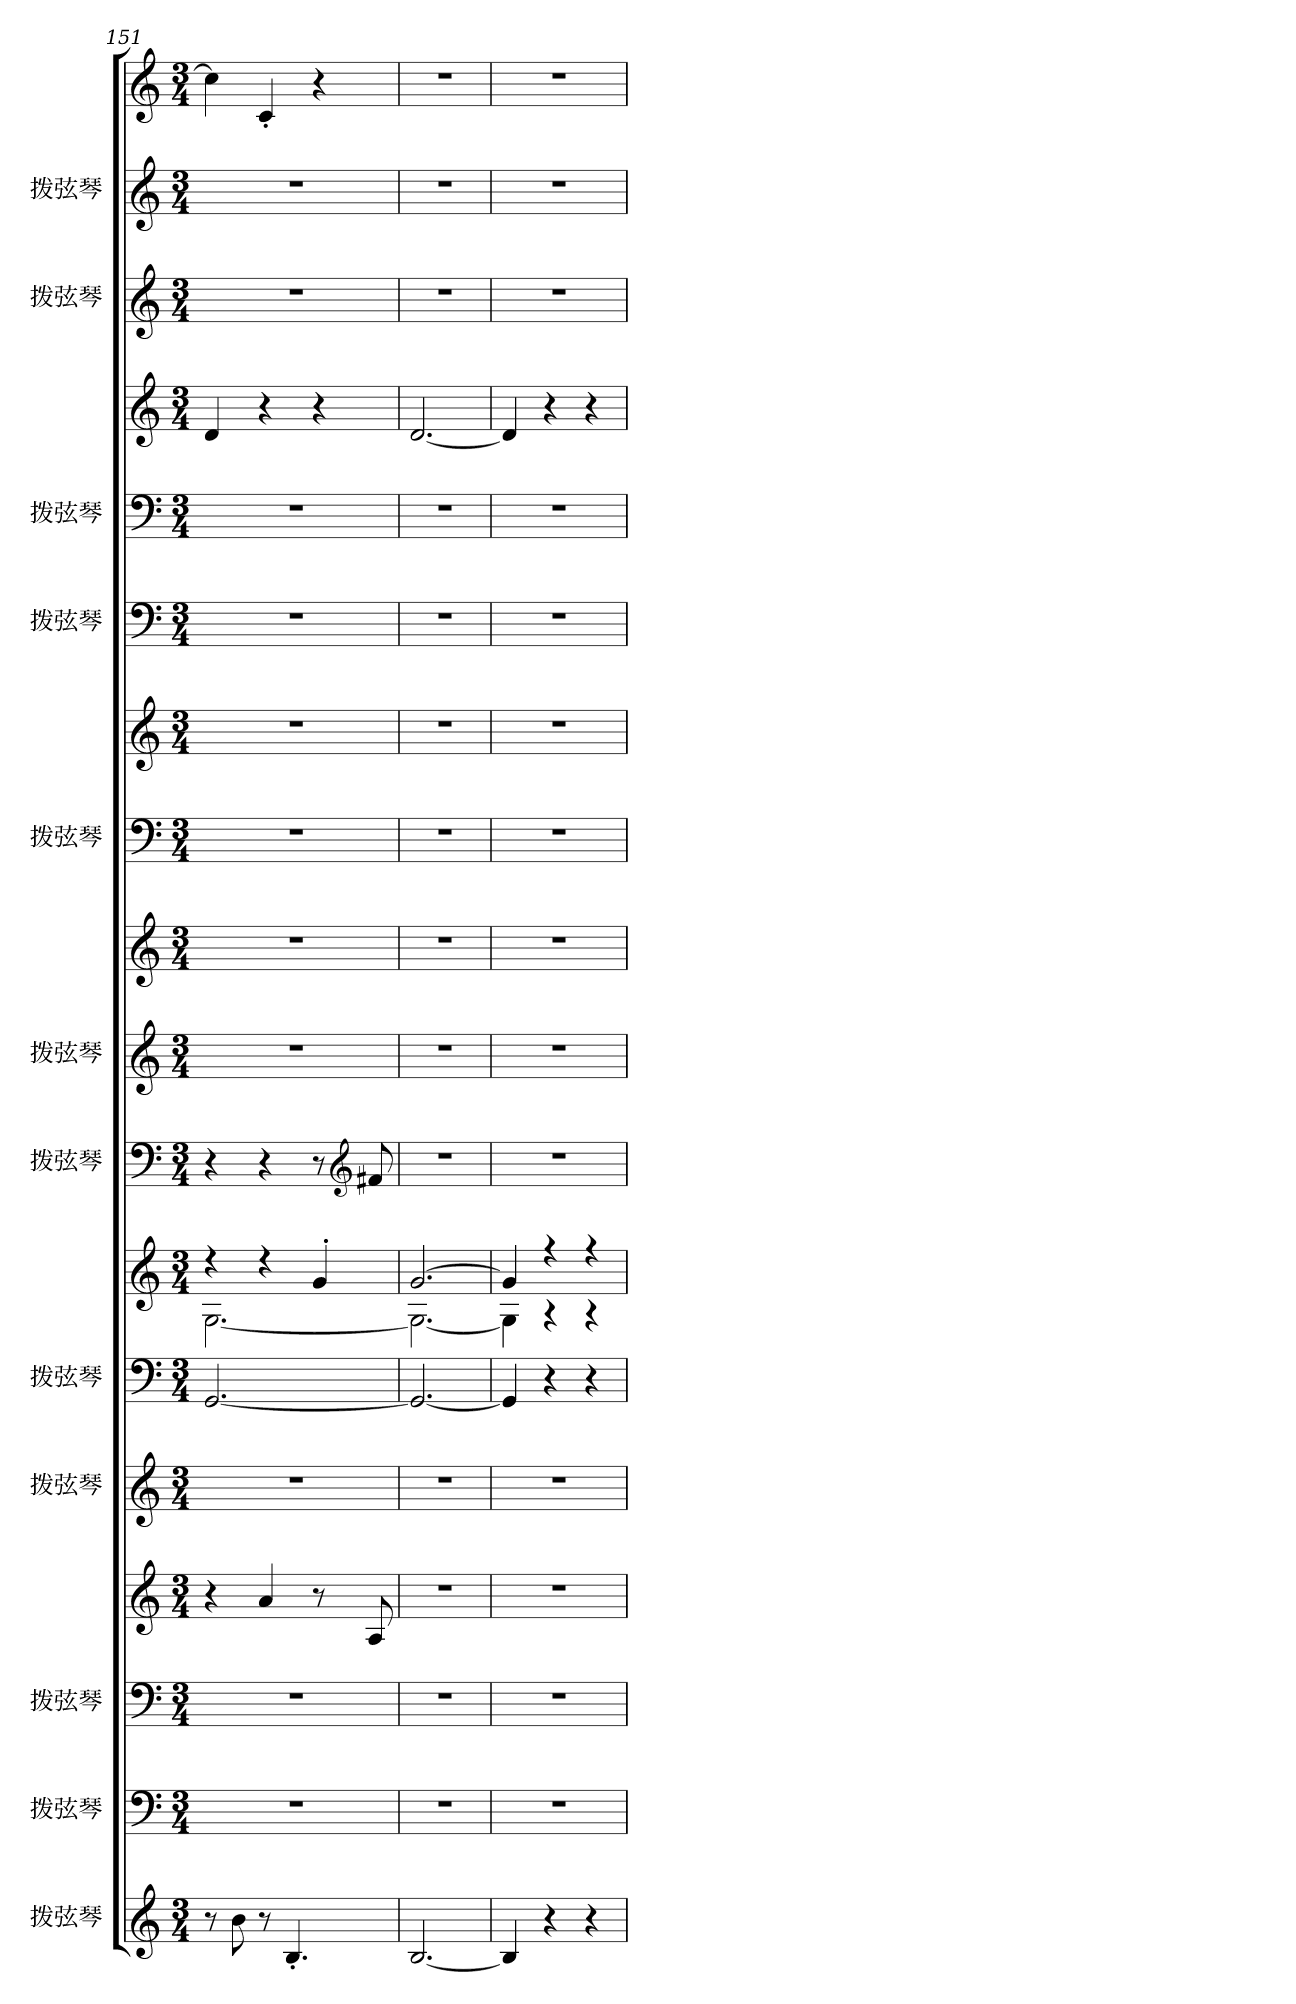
**kern	**kern	**kern	**kern	**kern	**kern	**kern	**kern	**kern	**kern	**kern	**kern	**kern	**kern	**kern	**kern	**kern	**kern
*part12	*part11	*part10	*part10	*part9	*part8	*part8	*part7	*part6	*part6	*part5	*part5	*part4	*part3	*part3	*part2	*part1	*part1
*staff18	*staff17	*staff16	*staff15	*staff14	*staff13	*staff12	*staff11	*staff10	*staff9	*staff8	*staff7	*staff6	*staff5	*staff4	*staff3	*staff2	*staff1
*I"拨弦琴	*I"拨弦琴	*I"拨弦琴	*	*I"拨弦琴	*I"拨弦琴	*	*I"拨弦琴	*I"拨弦琴	*	*I"拨弦琴	*	*I"拨弦琴	*I"拨弦琴	*	*I"拨弦琴	*I"拨弦琴	*
*clefG2	*clefF4	*clefF4	*clefG2	*clefG2	*clefF4	*clefG2	*clefF4	*clefG2	*clefG2	*clefF4	*clefG2	*clefF4	*clefF4	*clefG2	*clefG2	*clefG2	*clefG2
*k[]	*k[]	*k[]	*k[]	*k[]	*k[]	*k[]	*k[]	*k[]	*k[]	*k[]	*k[]	*k[]	*k[]	*k[]	*k[]	*k[]	*k[]
*M3/4	*M3/4	*M3/4	*M3/4	*M3/4	*M3/4	*M3/4	*M3/4	*M3/4	*M3/4	*M3/4	*M3/4	*M3/4	*M3/4	*M3/4	*M3/4	*M3/4	*M3/4
=151	=151	=151	=151	=151	=151	=151	=151	=151	=151	=151	=151	=151	=151	=151	=151	=151	=151
*	*	*	*	*	*	*^	*	*	*	*	*	*	*	*	*	*	*
8r	2.r	2.r	4r	2.r	[2.GG/	4r	[2.G\	4r	2.r	2.r	2.r	2.r	2.r	2.r	4d/	2.r	2.r	4cc\]
8b\	.	.	.	.	.	.	.	.	.	.	.	.	.	.	.	.	.	.
8r	.	.	4a/	.	.	4r	.	4r	.	.	.	.	.	.	4r	.	.	4c'/
4.B'/	.	.	.	.	.	.	.	.	.	.	.	.	.	.	.	.	.	.
.	.	.	8r	.	.	4g'/	.	8r	.	.	.	.	.	.	4r	.	.	4r
*	*	*	*	*	*	*	*	*clefG2	*	*	*	*	*	*	*	*	*	*
.	.	.	8A/	.	.	.	.	8f#X/	.	.	.	.	.	.	.	.	.	.
=152	=152	=152	=152	=152	=152	=152	=152	=152	=152	=152	=152	=152	=152	=152	=152	=152	=152	=152
[2.B/	2.r	2.r	2.r	2.r	2.GG/_	[2.g/	2.G\_	2.r	2.r	2.r	2.r	2.r	2.r	2.r	[2.d/	2.r	2.r	2.r
!!LO:PB:g=z
=153	=153	=153	=153	=153	=153	=153	=153	=153	=153	=153	=153	=153	=153	=153	=153	=153	=153	=153
4B/]	2.r	2.r	2.r	2.r	4GG/]	4g/]	4G\]	2.r	2.r	2.r	2.r	2.r	2.r	2.r	4d/]	2.r	2.r	2.r
4r	.	.	.	.	4r	4r	4r	.	.	.	.	.	.	.	4r	.	.	.
4r	.	.	.	.	4r	4r	4r	.	.	.	.	.	.	.	4r	.	.	.
*	*	*	*	*	*	*v	*v	*	*	*	*	*	*	*	*	*	*	*
=	=	=	=	=	=	=	=	=	=	=	=	=	=	=	=	=	=
*-	*-	*-	*-	*-	*-	*-	*-	*-	*-	*-	*-	*-	*-	*-	*-	*-	*-
